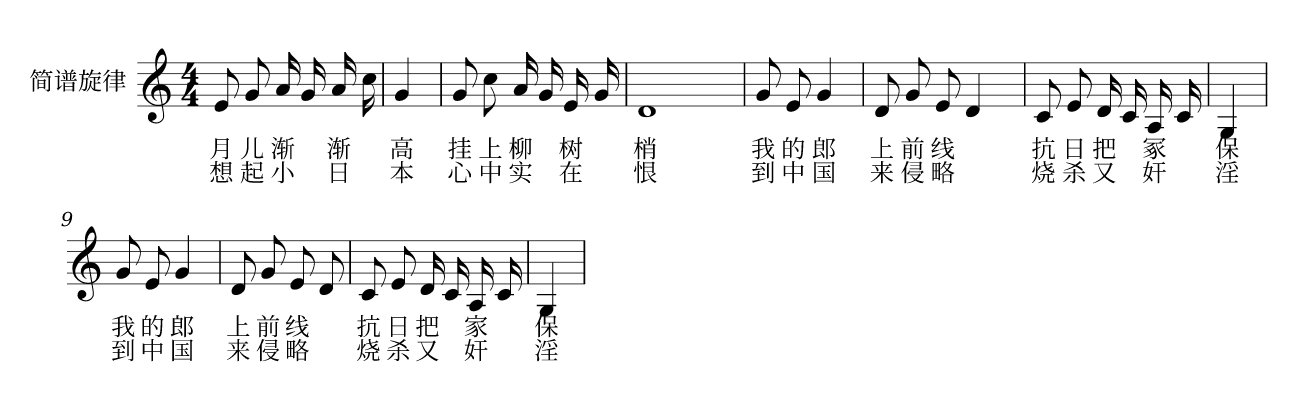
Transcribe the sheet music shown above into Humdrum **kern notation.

**kern	**text	**text
*part1	*part1	*part1
*staff1	*staff1	*staff1
*I"简谱旋律	*	*
*k[]	*	*
*M4/4	*	*
=1	=1	=1
8e	月	想
8g	儿	起
16a	渐	小
16g	.	.
16a	渐	日
16cc	.	.
=2	=2	=2
4g	高	本
=3	=3	=3
8g	挂	心
8cc	上	中
16a	柳	实
16g	.	.
16e	树	在
16g	.	.
=4	=4	=4
1d	梢	恨
=5	=5	=5
8g	我	到
8e	的	中
4g	郎	国
=6	=6	=6
8d	上	来
8g	前	侵
8e	线	略
!LO:N:vis=4	!	!
4.d	.	.
=7	=7	=7
8c	抗	烧
8e	日	杀
16d	把	又
16c	.	.
16A	冢	奸
16c	.	.
=8	=8	=8
4G	保	淫
=9	=9	=9
8g	我	到
8e	的	中
4g	郎	国
=10	=10	=10
8d	上	来
8g	前	侵
8e	线	略
8d	.	.
=11	=11	=11
8c	抗	烧
8e	日	杀
16d	把	又
16c	.	.
16A	家	奸
16c	.	.
=12	=12	=12
4G	保	淫
=	=	=
*-	*-	*-
